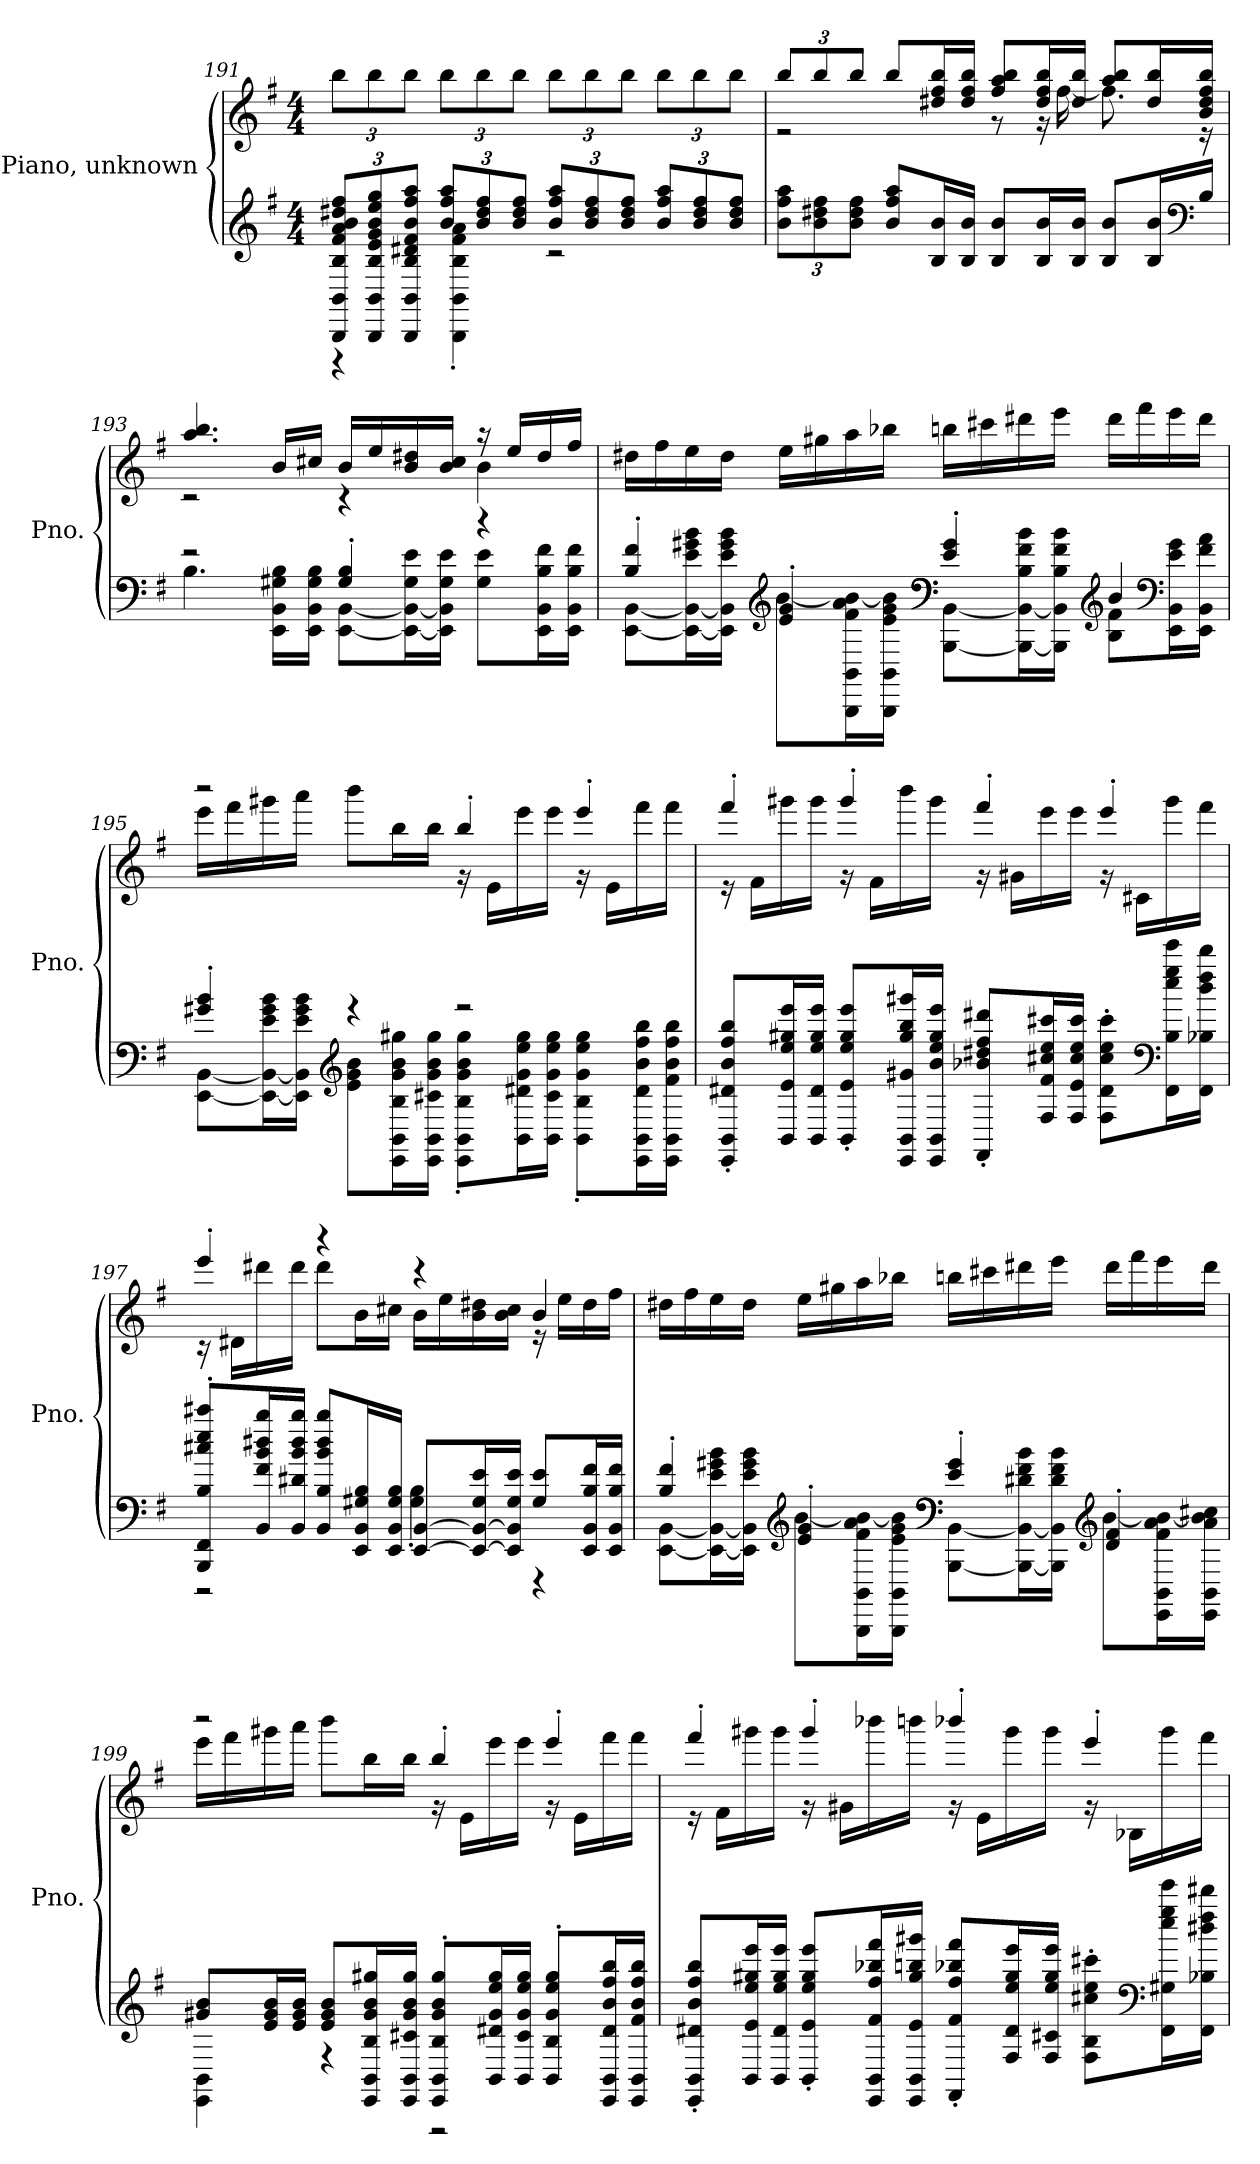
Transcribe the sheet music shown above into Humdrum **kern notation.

**kern	**kern
*part1	*part1
*staff2	*staff1
*I"Piano, unknown	*
*I'Pno.	*
*clefG2	*clefG2
*k[f#]	*k[f#]
*M4/4	*M4/4
*Xbrackettup	*Xbrackettup
=191	=191
*^	*
12BBB/ 12BB/ 12B/ 12f#/ 12a/ 12b/ 12dd#X/ 12ff#/L	4r	12bb\L
12BBB/ 12BB/ 12B/ 12e/ 12g/ 12b/ 12ee/ 12gg/	.	12bb\
12BBB/ 12BB/ 12B/ 12d#X/ 12f#/ 12b/ 12ff#/ 12aa/J	.	12bb\J
12b/ 12ff#/ 12aa/L	4BBB\' 4BB\' 4B\' 4f#\' 4a\'	12bb\L
12b/ 12dd#/ 12ff#/	.	12bb\
12b/ 12dd#/ 12ff#/J	.	12bb\J
12b/ 12ff#/ 12aa/L	2r	12bb\L
12b/ 12dd#/ 12ff#/	.	12bb\
12b/ 12dd#/ 12ff#/J	.	12bb\J
12b/ 12ff#/ 12aa/L	.	12bb\L
12b/ 12dd#/ 12ff#/	.	12bb\
12b/ 12dd#/ 12ff#/J	.	12bb\J
*v	*v	*
!!LO:PB:g=z
=192	=192
*	*^
12b\ 12ff#\ 12aa\L	12bb/L	2r
12b\ 12dd#X\ 12ff#\	12bb/	.
12b\ 12dd#\ 12ff#\J	12bb/J	.
8b/ 8ff#/ 8aa/L	8bb/L	.
16B/ 16b/L	16dd#X/ 16ff#/ 16bb/L	.
16B/ 16b/JJ	16dd#/ 16ff#/ 16bb/JJ	.
8B/ 8b/L	8ff#/ 8aa/ 8bb/L	8r
16B/ 16b/L	16dd#/ 16ff#/ 16bb/L	16r
16B/ 16b/JJ	16dd#/ 16bb/JJ	[16ff#\
8B/ 8b/L	8aa/ 8bb/L	8.ff#\]
16B/ 16b/L	16dd#/ 16bb/L	.
*clefF4	*	*
16B/JJ	16b/ 16dd#/ 16ff#/ 16bb/JJ	16r
=193	=193	=193
*^	*	*
2r	4.B\	4.aa/ 4.bb/	2r
.	16EE\ 16BB\ 16G#X\ 16B\LL	16b/LL	.
.	16EE\ 16BB\ 16G#\ 16B\JJ	16cc#X/JJ	.
4G#/' 4B/'	[8EE\ [8BB\L	16b/LL	4r
.	.	16ee/	.
.	16EE\_ 16BB\_ 16G#\ 16e\L	16b/ 16dd#X/	.
.	16EE\] 16BB\] 16G#\ 16e\JJ	16b/ 16cc#/JJ	.
4r	8G#\ 8e\L	16r	4b\
.	.	16ee/LL	.
.	16EE\ 16BB\ 16B\ 16f#\L	16dd#/	.
.	16EE\ 16BB\ 16B\ 16f#\JJ	16ff#/JJ	.
*	*	*v	*v
!!LO:LB:g=z
=194	=194	=194
4B/' 4f#/'	[8EE\ [8BB\L	16dd#X\LL
.	.	16ff#\
.	16EE\_ 16BB\_ 16e\ 16g#X\ 16b\L	16ee\
.	16EE\] 16BB\] 16e\ 16g#\ 16b\JJ	16dd#\JJ
*clefG2	*	*
4e/' 4g#/'	[8b\L	16ee\LL
.	.	16gg#X\
.	16BBB\ 16BB\ 16f#\ 16a\ 16b\_L	16aa\
.	16BBB\ 16BB\ 16e\ 16g#\ 16b\]JJ	16bb-X\JJ
*clefF4	*	*
4e/' 4g#/'	[8BBB\ [8BB\L	16bbn\LL
.	.	16ccc#X\
.	16BBB\_ 16BB\_ 16B\ 16f#\ 16b\L	16ddd#X\
.	16BBB\] 16BB\] 16B\ 16f#\ 16b\JJ	16eee\JJ
*clefG2	*	*
4b/	8B\ 8f#\L	16ddd#\LL
.	.	16fff#\
*clefF4	*	*
.	16EE\ 16BB\ 16e\ 16g#\L	16eee\
.	16EE\ 16BB\ 16f#\ 16a\JJ	16ddd#\JJ
!!LO:LB:g=z
=195	=195	=195
*	*	*^
4g#X/' 4b/'	[8EE\ [8BB\L	2r	16eee\LL
.	.	.	16fff#\
.	16EE\_ 16BB\_ 16e\ 16g#\ 16b\L	.	16ggg#X\
.	16EE\] 16BB\] 16e\ 16g#\ 16b\JJ	.	16aaa\JJ
*clefG2	*	*	*
4r	8e\ 8g#\ 8b\L	.	8bbb\L
.	16EE\ 16BB\ 16B\ 16g#\ 16b\ 16gg#X\L	.	16bb\L
.	16EE\ 16BB\ 16c#X\ 16g#\ 16b\ 16gg#\JJ	.	16bb\JJ
2r	8EE\' 8BB\' 8B\' 8g#\' 8b\' 8gg#\'L	4bb'/	16r
.	.	.	16e\LL
.	16BB\ 16d#X\ 16g#\ 16ee\ 16gg#\L	.	16eee\
.	16BB\ 16c#\ 16g#\ 16ee\ 16gg#\JJ	.	16eee\JJ
.	8BB\' 8B\' 8g#\' 8ee\' 8gg#\'L	4eee'/	16r
.	.	.	16e\LL
.	16EE\ 16BB\ 16d#\ 16b\ 16ff#\ 16bb\L	.	16fff#\
.	16EE\ 16BB\ 16f#\ 16b\ 16ff#\ 16bb\JJ	.	16fff#\JJ
*v	*v	*	*
!!LO:LB:g=z	!!
=196	=196	=196
8EE/' 8BB/' 8d#X/' 8b/' 8ff#/' 8bb/'L	4fff#'/	16r
.	.	16f#\LL
16BB/ 16e/ 16ee/ 16gg#X/ 16eee/L	.	16ggg#X\
16BB/ 16d#/ 16ee/ 16gg#/ 16eee/JJ	.	16ggg#\JJ
8BB/' 8e/' 8ee/' 8gg#/' 8eee/'L	4ggg#'/	16r
.	.	16f#\LL
16EE/ 16BB/ 16g#X/ 16gg#/ 16bb/ 16ggg#X/L	.	16bbb\
16EE/ 16BB/ 16b/ 16ee/ 16gg#/ 16eee/JJ	.	16ggg#\JJ
8FF#/' 8b-X/' 8dd#X/' 8ff#/' 8ddd#X/'L	4fff#'/	16r
.	.	16g#X\LL
16F#/ 16f#/ 16cc#X/ 16ee/ 16ccc#X/L	.	16eee\
16F#/ 16e/ 16cc#/ 16ee/ 16ccc#/JJ	.	16eee\JJ
8F#\' 8d#\' 8cc#\' 8ee\' 8ccc#\'L	4eee'/	16r
.	.	16c#X\LL
*clefF4	*	*
16FF#\ 16B\ 16ee\ 16gg#\ 16eee\L	.	16ggg#\
16FF#\ 16B-X\ 16dd#\ 16ff#\ 16ddd#\JJ	.	16fff#\JJ
!!LO:LB:g=z	!!
=197	=197	=197
*^	*	*
8BBB/' 8FF#/' 8B/' 8cc#X/' 8ee/' 8ccc#X/'L	2r	4eee'/	16r
.	.	.	16d#X\LL
16BB/ 16f#/ 16b/ 16dd#X/ 16bb/L	.	.	16ddd#X\
16BB/ 16d#X/ 16b/ 16dd#/ 16bb/JJ	.	.	16ddd#\JJ
8BB/ 8B/ 8b/ 8dd#/ 8bb/L	.	4r	8ddd#\L
16EE/ 16BB/ 16G#X/ 16B/L	.	.	16b\L
16EE/ 16BB/ 16G#/ 16B/JJ	.	.	16cc#X\JJ
[8EE/ [8BB/L	4G#\' 4B\'	4r	16b\LL
.	.	.	16ee\
16EE/_ 16BB/_ 16G#/ 16e/L	.	.	16b\ 16dd#X\
16EE/] 16BB/] 16G#/ 16e/JJ	.	.	16b\ 16cc#\JJ
8G#/ 8e/L	4r	4b/	16r
.	.	.	16ee\LL
16EE/ 16BB/ 16B/ 16f#/L	.	.	16dd#\
16EE/ 16BB/ 16B/ 16f#/JJ	.	.	16ff#\JJ
*	*	*v	*v
!!LO:LB:g=z
=198	=198	=198
4B/' 4f#/'	[8EE\ [8BB\L	16dd#X\LL
.	.	16ff#\
.	16EE\_ 16BB\_ 16e\ 16g#X\ 16b\L	16ee\
.	16EE\] 16BB\] 16e\ 16g#\ 16b\JJ	16dd#\JJ
*clefG2	*	*
4e/' 4g#/'	[8b\L	16ee\LL
.	.	16gg#X\
.	16BBB\ 16BB\ 16f#\ 16a\ 16b\_L	16aa\
.	16BBB\ 16BB\ 16e\ 16g#\ 16b\]JJ	16bb-X\JJ
*clefF4	*	*
4e/' 4g#/'	[8BBB\ [8BB\L	16bbn\LL
.	.	16ccc#X\
.	16BBB\_ 16BB\_ 16d#X\ 16f#\ 16b\L	16ddd#X\
.	16BBB\] 16BB\] 16d#\ 16f#\ 16b\JJ	16eee\JJ
*clefG2	*	*
4d#/' 4f#/'	[8b\L	16ddd#\LL
.	.	16fff#\
.	16EE\ 16BB\ 16f#\ 16a\ 16b\_L	16eee\
.	16EE\ 16BB\ 16a\ 16b\] 16cc#X\JJ	16ddd#\JJ
!!LO:PB:g=z
=199	=199	=199
*	*	*^
8g#X/ 8b/L	4EE\ 4BB\	2r	16eee\LL
.	.	.	16fff#\
16e/ 16g#/ 16b/L	.	.	16ggg#X\
16e/ 16g#/ 16b/JJ	.	.	16aaa\JJ
8e/ 8g#/ 8b/L	4r	.	8bbb\L
16EE/ 16BB/ 16B/ 16g#/ 16b/ 16gg#X/L	.	.	16bb\L
16EE/ 16BB/ 16c#X/ 16g#/ 16b/ 16gg#/JJ	.	.	16bb\JJ
8EE/' 8BB/' 8B/' 8g#/' 8b/' 8gg#/'L	2r	4bb'/	16r
.	.	.	16e\LL
16BB/ 16d#X/ 16g#/ 16ee/ 16gg#/L	.	.	16eee\
16BB/ 16c#/ 16g#/ 16ee/ 16gg#/JJ	.	.	16eee\JJ
8BB/' 8B/' 8g#/' 8ee/' 8gg#/'L	.	4eee'/	16r
.	.	.	16e\LL
16EE/ 16BB/ 16d#/ 16b/ 16ff#/ 16bb/L	.	.	16fff#\
16EE/ 16BB/ 16f#/ 16b/ 16ff#/ 16bb/JJ	.	.	16fff#\JJ
*v	*v	*	*
!!LO:LB:g=z	!!
=200	=200	=200
8EE/' 8BB/' 8d#X/' 8b/' 8ff#/' 8bb/'L	4fff#'/	16r
.	.	16f#\LL
16BB/ 16e/ 16ee/ 16gg#X/ 16eee/L	.	16ggg#X\
16BB/ 16d#/ 16ee/ 16gg#/ 16eee/JJ	.	16ggg#\JJ
8BB/' 8e/' 8ee/' 8gg#/' 8eee/'L	4ggg#'/	16r
.	.	16g#X\LL
16EE/ 16BB/ 16f#/ 16ff#/ 16bb-X/ 16fff#/L	.	16bbb-X\
16EE/ 16BB/ 16e/ 16gg#/ 16bbn/ 16ggg#X/JJ	.	16bbbn\JJ
8FF#/' 8f#/' 8ff#/' 8bb-X/' 8fff#/'L	4bbb-X'/	16r
.	.	16e\LL
16F#/ 16d#/ 16ee/ 16gg#/ 16eee/L	.	16ggg#\
16F#/ 16c#X/ 16ee/ 16gg#/ 16eee/JJ	.	16ggg#\JJ
8F#\' 8B\' 8cc#X\' 8ee\' 8ccc#X\'L	4eee'/	16r
.	.	16B-X\LL
*clefF4	*	*
16FF#\ 16G#X\ 16ee\ 16gg#\ 16eee\L	.	16ggg#\
16FF#\ 16B-X\ 16dd#X\ 16ff#\ 16ddd#X\JJ	.	16fff#\JJ
*	*v	*v
=	=
*-	*-
